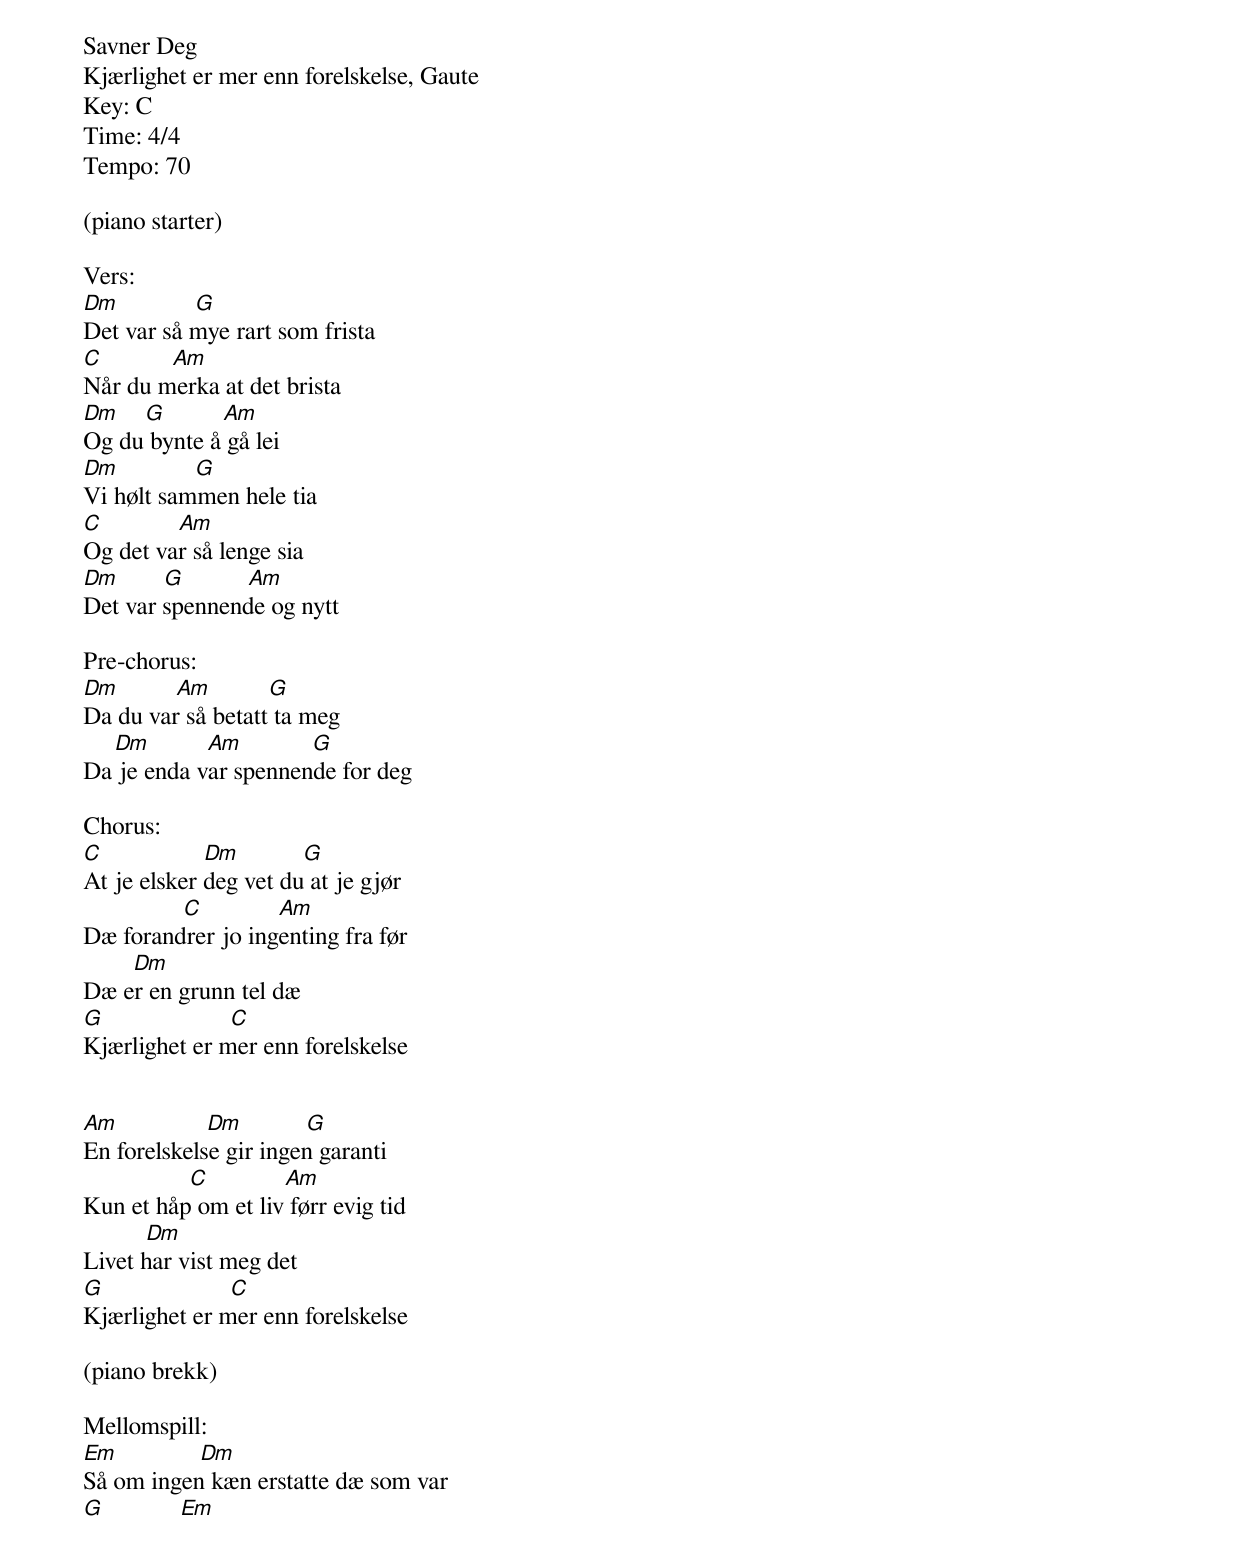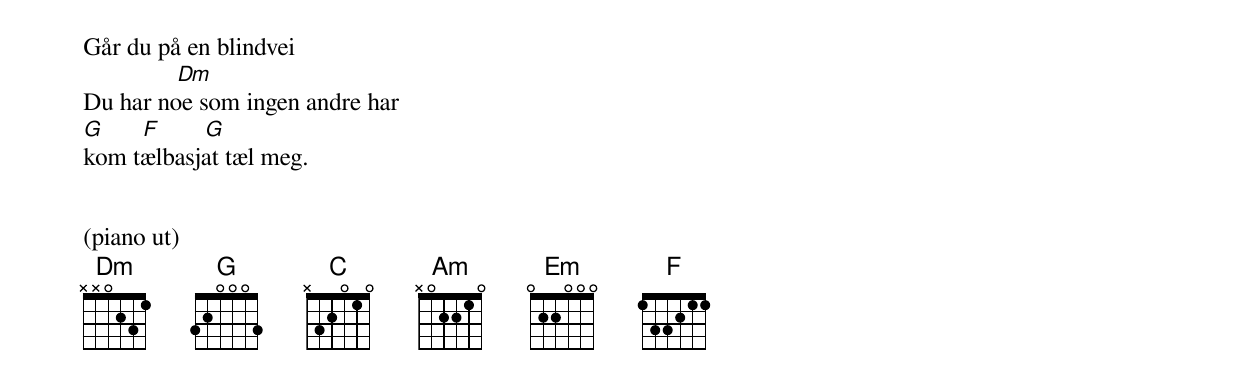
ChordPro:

Savner Deg
Kjærlighet er mer enn forelskelse, Gaute
Key: C
Time: 4/4
Tempo: 70

(piano starter)

Vers:
[Dm]            [G]
Det var så mye rart som frista
[C]           [Am]
Når du merka at det brista
[Dm]    [G]         [Am]
Og du bynte å gå lei
[Dm]            [G]
Vi hølt sammen hele tia
[C]            [Am]
Og det var så lenge sia
[Dm]       [G]          [Am]
Det var spennende og nytt

Pre-chorus:
[Dm]         [Am]         [G]
Da du var så betatt ta meg
     [Dm]         [Am]           [G]
Da je enda var spennende for deg

Chorus:
[C]                [Dm]          [G]
At je elsker deg vet du at je gjør
                [C]            [Am]
Dæ forandrer jo ingenting fra før
        [Dm]
Dæ er en grunn tel dæ
[G]                    [C]
Kjærlighet er mer enn forelskelse


[Am]              [Dm]          [G]
En forelskelse gir ingen garanti
                 [C]            [Am]
Kun et håp om et liv førr evig tid
          [Dm]
Livet har vist meg det
[G]                    [C]
Kjærlighet er mer enn forelskelse

(piano brekk)

Mellomspill:
[Em]             [Dm]
Så om ingen kæn erstatte dæ som var
[G]            [Em]
Går du på en blindvei
               [Dm]
Du har noe som ingen andre har
[G]      [F]       [G]
kom tælbasjat tæl meg.


(piano ut)
